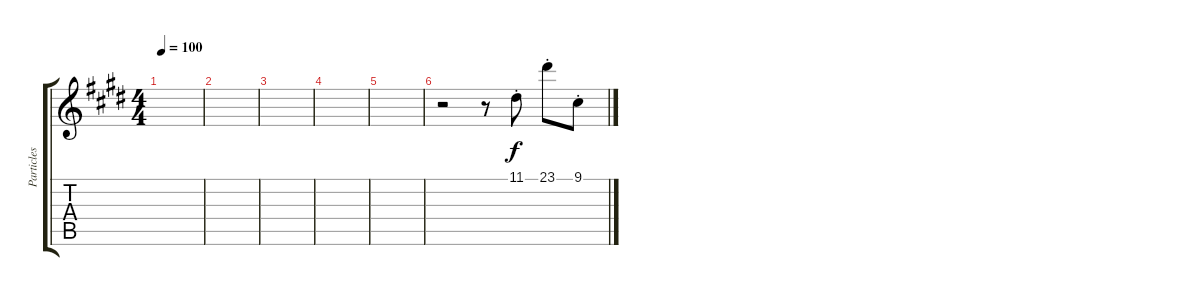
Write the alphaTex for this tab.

\track ("Particles" "Particles") {instrument acousticgrandpiano}
\staff {score tabs}
\tuning (E4 B3 G3 D3 A2 E2) {hide}
\ts (4 4)
\tempo 100
\clef g2
\ks e
|
|
|
|
|
r.2 r.8 11.1{st}.8 23.1{st}.8 9.1{st}.8
